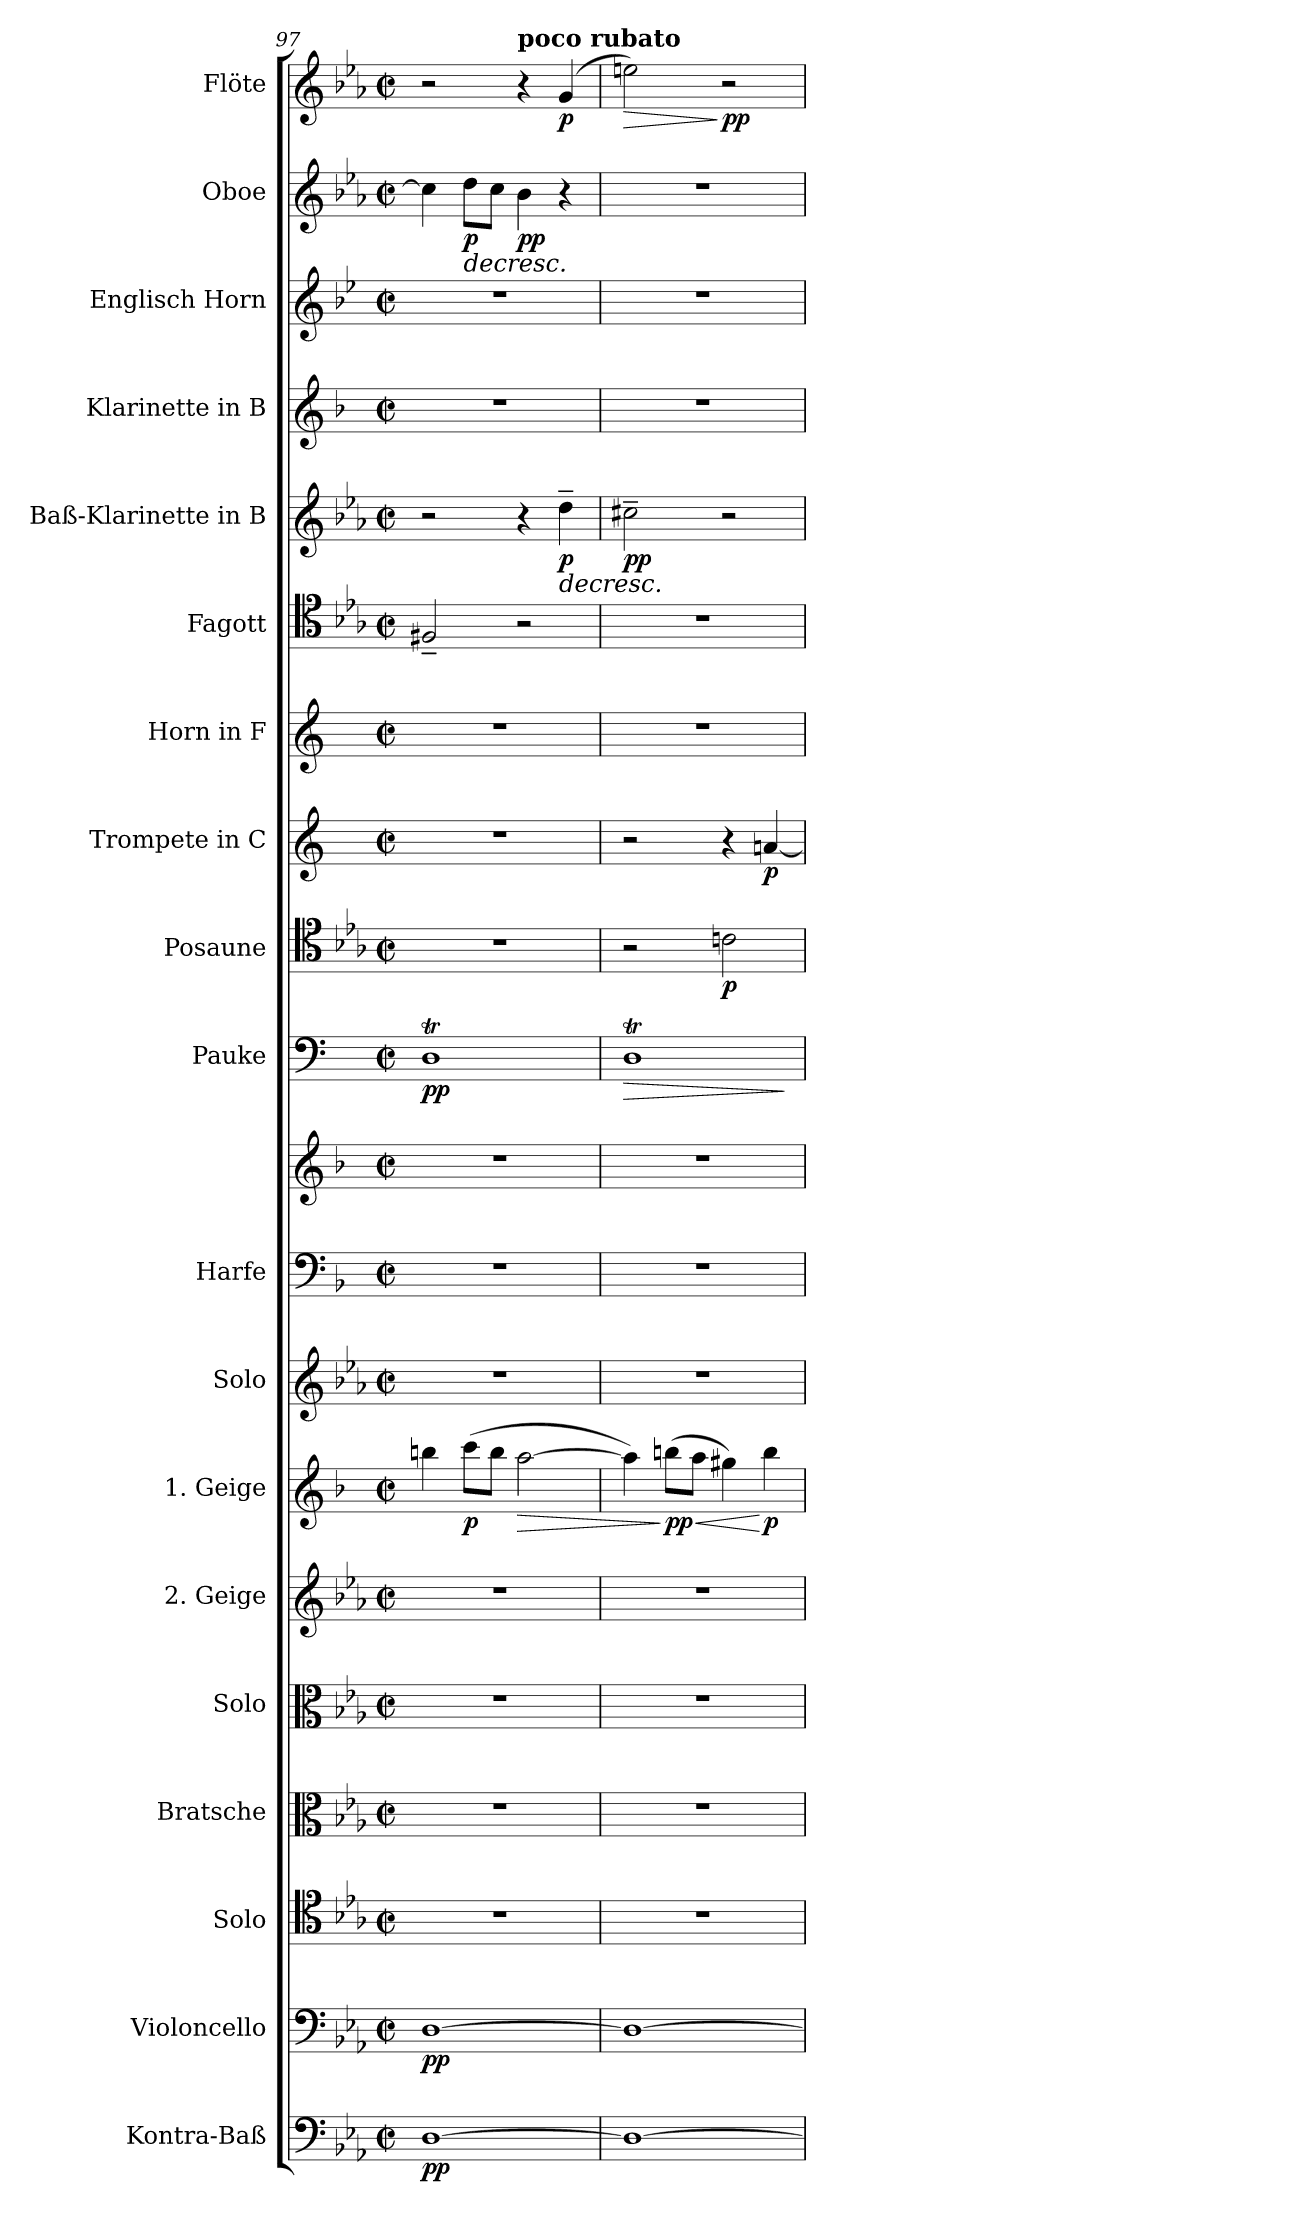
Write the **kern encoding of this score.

**kern	**dynam	**kern	**dynam	**kern	**kern	**kern	**kern	**kern	**dynam	**kern	**kern	**kern	**kern	**dynam	**kern	**dynam	**kern	**dynam	**kern	**kern	**kern	**dynam	**kern	**kern	**kern	**dynam	**kern	**dynam
*part19	*part19	*part18	*part18	*part17	*part16	*part15	*part14	*part13	*part13	*part12	*part11	*part11	*part10	*part10	*part9	*part9	*part8	*part8	*part7	*part6	*part5	*part5	*part4	*part3	*part2	*part2	*part1	*part1
*staff20	*staff20	*staff19	*staff19	*staff18	*staff17	*staff16	*staff15	*staff14	*staff14	*staff13	*staff12	*staff11	*staff10	*staff10	*staff9	*staff9	*staff8	*staff8	*staff7	*staff6	*staff5	*staff5	*staff4	*staff3	*staff2	*staff2	*staff1	*staff1
*I"Kontra-Baß	*	*I"Violoncello	*	*I"Solo	*I"Bratsche	*I"Solo	*I"2. Geige	*I"1. Geige	*	*I"Solo	*I"Harfe	*	*I"Pauke	*	*I"Posaune	*	*I"Trompete in C	*	*I"Horn in F	*I"Fagott	*I"Baß-Klarinette in B	*	*I"Klarinette in B	*I"Englisch Horn	*I"Oboe	*	*I"Flöte	*
*	*	*I'Vlc.	*	*I'Solo	*I'Br.	*I'Solo	*I'2. Gg	*I'1. Gg.	*	*I'Solo	*I'Hrf.	*	*I'Pk.	*	*I'Pos.	*	*I'Trp.	*	*I'Hr. F	*I'Fg.	*	*	*I'Kl. B	*I'E. H.	*I'Ob.	*	*I'Fl.	*
*clefF4	*	*clefF4	*	*clefC4	*clefC3	*clefC3	*clefG2	*clefG2	*	*clefG2	*clefF4	*clefG2	*clefF4	*	*clefC4	*	*clefG2	*	*clefG2	*clefC4	*clefG2	*	*clefG2	*clefG2	*clefG2	*	*clefG2	*
*ITrd7c12	*	*	*	*	*	*	*	*ITrd1c2	*	*	*ITrd1c2	*ITrd1c2	*	*	*	*	*	*	*ITrd4c7	*	*ITrd8c14	*	*ITrd1c2	*ITrd4c7	*	*	*	*
*k[b-e-a-]	*	*k[b-e-a-]	*	*k[b-e-a-]	*k[b-e-a-]	*k[b-e-a-]	*k[b-e-a-]	*k[b-e-a-]	*	*k[b-e-a-]	*k[b-e-a-]	*k[b-e-a-]	*k[]	*	*k[b-e-a-]	*	*k[]	*	*k[b-]	*k[b-e-a-]	*k[b-e-a-]	*	*k[b-e-a-]	*k[b-e-a-]	*k[b-e-a-]	*	*k[b-e-a-]	*
*M2/2	*	*M2/2	*	*M2/2	*M2/2	*M2/2	*M2/2	*M2/2	*	*M2/2	*M2/2	*M2/2	*M2/2	*	*M2/2	*	*M2/2	*	*M2/2	*M2/2	*M2/2	*	*M2/2	*M2/2	*M2/2	*	*M2/2	*
*met(c|)	*	*met(c|)	*	*met(c|)	*met(c|)	*met(c|)	*met(c|)	*met(c|)	*	*met(c|)	*met(c|)	*met(c|)	*met(c|)	*	*met(c|)	*	*met(c|)	*	*met(c|)	*met(c|)	*met(c|)	*	*met(c|)	*met(c|)	*met(c|)	*	*met(c|)	*
=97	=97	=97	=97	=97	=97	=97	=97	=97	=97	=97	=97	=97	=97	=97	=97	=97	=97	=97	=97	=97	=97	=97	=97	=97	=97	=97	=97	=97
!	!LO:DY:b	!	!LO:DY:b	!	!	!	!	!	!	!	!	!	!	!LO:DY:b	!	!	!	!	!	!	!	!	!	!	!	!	!	!
[1DD	pp	[1D	pp	1r	1r	1r	1r	4aan\	.	1r	1r	1r	1DT	pp	1r	.	1r	.	1r	2F#X~/	2r	.	1r	1r	4cc\]	.	2r	.
!	!	!	!	!	!	!	!	!	!LO:DY:b	!	!	!	!	!	!	!	!	!	!	!	!	!	!	!	!	!LO:HP:b	!	!
!	!	!	!	!	!	!	!	!	!	!	!	!	!	!	!	!	!	!	!	!	!	!	!	!	!	!LO:DY:n=1:b	!	!
.	.	.	.	.	.	.	.	(>8bb-\L	p	.	.	.	.	.	.	.	.	.	.	.	.	.	.	.	8dd\L	> p	.	.
.	.	.	.	.	.	.	.	8aa\J	.	.	.	.	.	.	.	.	.	.	.	.	.	.	.	.	8cc\J	.	.	.
!	!	!	!	!	!	!	!	!	!	!	!	!	!	!	!	!	!	!	!	!	!	!	!	!	!	!	!LO:TX:a:B:t=poco rubato	!
!	!	!	!	!	!	!	!	!	!LO:HP:b	!	!	!	!	!	!	!	!	!	!	!	!	!	!	!	!	!LO:DY:n=2:b	!	!
.	.	.	.	.	.	.	.	[2gg\	>	.	.	.	.	.	.	.	.	.	.	2r	4r	.	.	.	4b-\	pp	4r	.
!	!	!	!	!	!	!	!	!	!	!	!	!	!	!	!	!	!	!	!	!	!	!LO:HP:b	!	!	!	!	!	!
!	!	!	!	!	!	!	!	!	!	!	!	!	!	!	!	!	!	!	!	!	!	!LO:DY:n=1:b	!	!	!	!	!	!LO:DY:b
.	.	.	.	.	.	.	.	.	.	.	.	.	.	.	.	.	.	.	.	.	4d~\	> p	.	.	4r	]	(>4g/	p
=98	=98	=98	=98	=98	=98	=98	=98	=98	=98	=98	=98	=98	=98	=98	=98	=98	=98	=98	=98	=98	=98	=98	=98	=98	=98	=98	=98	=98
!	!	!	!	!	!	!	!	!	!	!	!	!	!	!LO:HP:b	!	!	!	!	!	!	!	!LO:DY:b	!	!	!	!	!	!LO:HP:b
1DD_	.	1D_	.	1r	1r	1r	1r	4gg\])	.	1r	1r	1r	1DT	>	2r	.	2r	.	1r	1r	2c#X~\	pp	1r	1r	1r	.	2een\)	>
!	!	!	!	!	!	!	!	!	!LO:HP:n=1:b	!	!	!	!	!	!	!	!	!	!	!	!	!	!	!	!	!	!	!
!	!	!	!	!	!	!	!	!	!LO:DY:n=1:b	!	!	!	!	!	!	!	!	!	!	!	!	!	!	!	!	!	!	!
.	.	.	.	.	.	.	.	(>8aan\L	] < pp	.	.	.	.	.	.	.	.	.	.	.	.	.	.	.	.	.	.	.
.	.	.	.	.	.	.	.	8gg\J	.	.	.	.	.	.	.	.	.	.	.	.	.	.	.	.	.	.	.	.
!	!	!	!	!	!	!	!	!	!	!	!	!	!	!	!	!LO:DY:b	!	!	!	!	!	!	!	!	!	!	!	!LO:DY:n=1:b
.	.	.	.	.	.	.	.	4ff#X\)	.	.	.	.	.	.	2cn\	p	4r	.	.	.	2r	]	.	.	.	.	2r	] pp
!	!	!	!	!	!	!	!	!	!LO:DY:n=2:b	!	!	!	!	!	!	!	!	!LO:DY:b	!	!	!	!	!	!	!	!	!	!
.	.	.	.	.	.	.	.	4aa\	[ p	.	.	.	.	.	.	.	[4an/	p	.	.	.	.	.	.	.	.	.	.
.	.	.	.	.	.	.	.	.	.	.	.	.	.	]	.	.	.	.	.	.	.	.	.	.	.	.	.	.
=	=	=	=	=	=	=	=	=	=	=	=	=	=	=	=	=	=	=	=	=	=	=	=	=	=	=	=	=
*-	*-	*-	*-	*-	*-	*-	*-	*-	*-	*-	*-	*-	*-	*-	*-	*-	*-	*-	*-	*-	*-	*-	*-	*-	*-	*-	*-	*-
